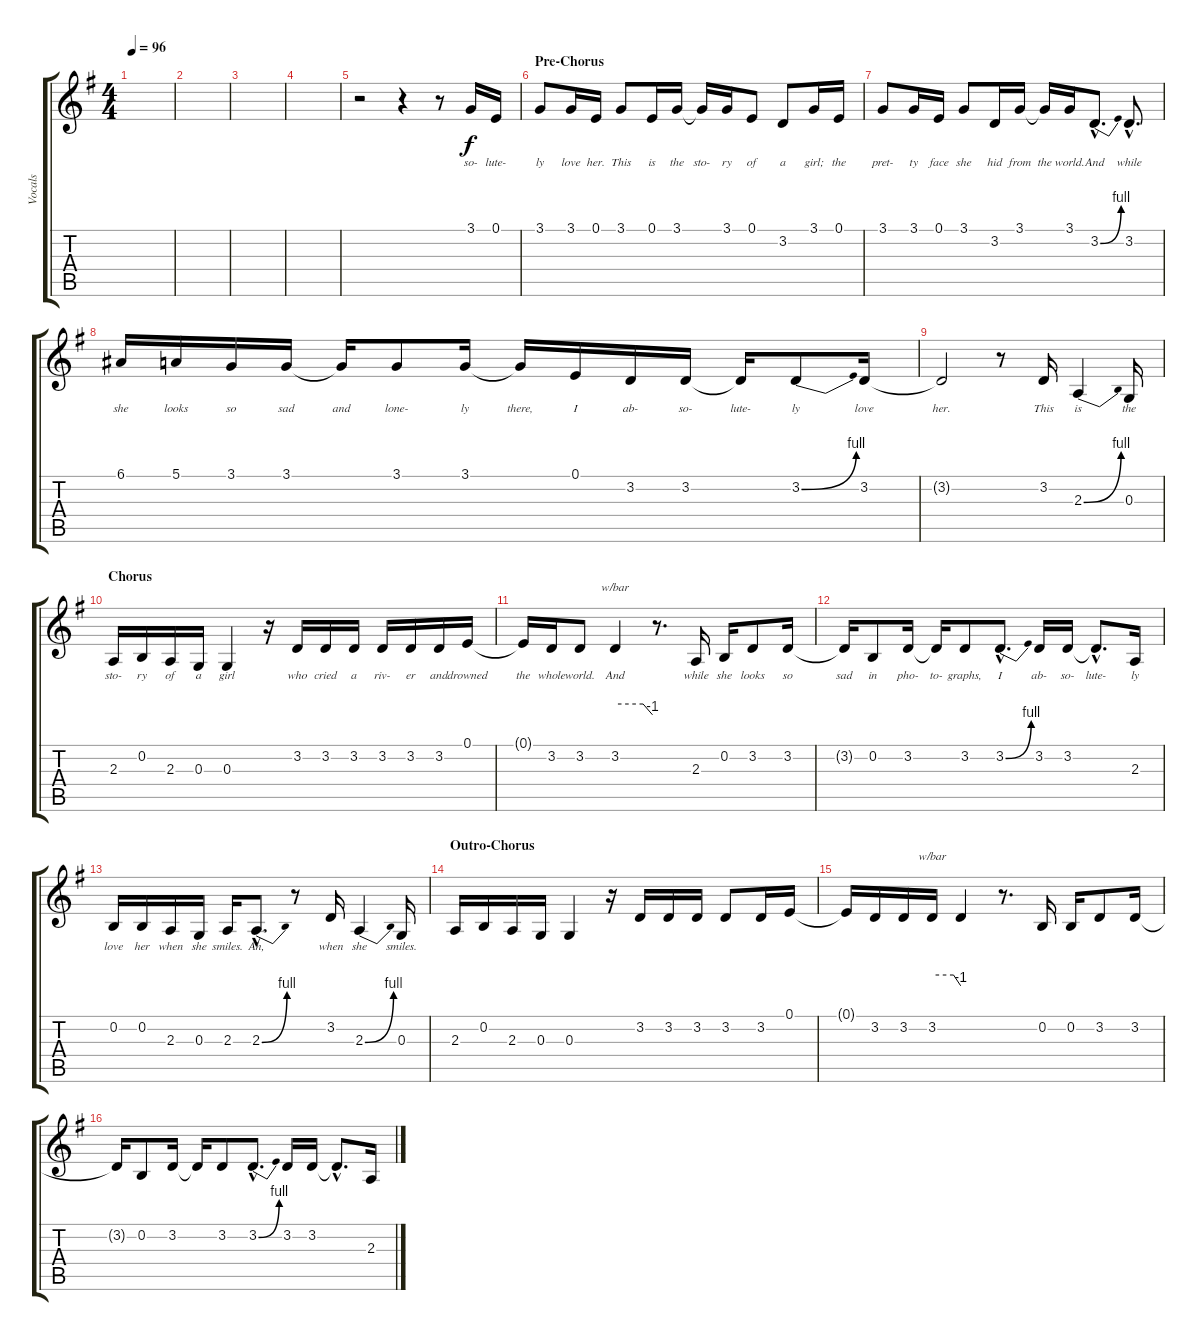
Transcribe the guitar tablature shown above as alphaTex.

\track ("Vocals" "Vocals") {instrument clarinet}
\staff {score tabs}
\tuning (E4 B3 G3 D3 A2 E2) {hide}
\ts (4 4)
\tempo 96
\clef g2
\ks g
|
|
|
|
r.2 r.4 r.8 3.1.16{lyrics (0 "so-") lyrics (1 "") lyrics (2 "") lyrics (3 "") lyrics (4 "")} 0.1.16{lyrics (0 "lute-") lyrics (1 "") lyrics (2 "") lyrics (3 "") lyrics (4 "")} |
\section ("" "Pre-Chorus")
3.1.8{lyrics (0 "ly") lyrics (1 "") lyrics (2 "") lyrics (3 "") lyrics (4 "")} 3.1.16{lyrics (0 "love") lyrics (1 "") lyrics (2 "") lyrics (3 "") lyrics (4 "")} 0.1.16{lyrics (0 "her.") lyrics (1 "") lyrics (2 "") lyrics (3 "") lyrics (4 "")} 3.1.8{lyrics (0 "This") lyrics (1 "") lyrics (2 "") lyrics (3 "") lyrics (4 "")} 0.1.16{lyrics (0 "is") lyrics (1 "") lyrics (2 "") lyrics (3 "") lyrics (4 "")} 3.1.16{lyrics (0 "the") lyrics (1 "") lyrics (2 "") lyrics (3 "") lyrics (4 "")} 3.1{t}.16{lyrics (0 "sto-") lyrics (1 "") lyrics (2 "") lyrics (3 "") lyrics (4 "")} 3.1.16{lyrics (0 "ry") lyrics (1 "") lyrics (2 "") lyrics (3 "") lyrics (4 "")} 0.1.8{lyrics (0 "of") lyrics (1 "") lyrics (2 "") lyrics (3 "") lyrics (4 "")} 3.2.8{lyrics (0 "a") lyrics (1 "") lyrics (2 "") lyrics (3 "") lyrics (4 "")} 3.1.16{lyrics (0 "girl;") lyrics (1 "") lyrics (2 "") lyrics (3 "") lyrics (4 "")} 0.1.16{lyrics (0 "the") lyrics (1 "") lyrics (2 "") lyrics (3 "") lyrics (4 "")} |
3.1.8{lyrics (0 "pret-") lyrics (1 "") lyrics (2 "") lyrics (3 "") lyrics (4 "")} 3.1.16{lyrics (0 "ty") lyrics (1 "") lyrics (2 "") lyrics (3 "") lyrics (4 "")} 0.1.16{lyrics (0 "face") lyrics (1 "") lyrics (2 "") lyrics (3 "") lyrics (4 "")} 3.1.8{lyrics (0 "she") lyrics (1 "") lyrics (2 "") lyrics (3 "") lyrics (4 "")} 3.2.16{lyrics (0 "hid") lyrics (1 "") lyrics (2 "") lyrics (3 "") lyrics (4 "")} 3.1.16{lyrics (0 "from") lyrics (1 "") lyrics (2 "") lyrics (3 "") lyrics (4 "")} 3.1{t}.16{lyrics (0 "the") lyrics (1 "") lyrics (2 "") lyrics (3 "") lyrics (4 "")} 3.1.16{lyrics (0 "world.") lyrics (1 "") lyrics (2 "") lyrics (3 "") lyrics (4 "")} 3.2{be (bend 0 0 60 4) hac}.8{d lyrics (0 "And") lyrics (1 "") lyrics (2 "") lyrics (3 "") lyrics (4 "")} 3.2{hac}.8{d lyrics (0 "while") lyrics (1 "") lyrics (2 "") lyrics (3 "") lyrics (4 "")} |
6.1.16{lyrics (0 "she") lyrics (1 "") lyrics (2 "") lyrics (3 "") lyrics (4 "")} 5.1.16{lyrics (0 "looks") lyrics (1 "") lyrics (2 "") lyrics (3 "") lyrics (4 "")} 3.1.16{lyrics (0 "so") lyrics (1 "") lyrics (2 "") lyrics (3 "") lyrics (4 "")} 3.1.16{lyrics (0 "sad") lyrics (1 "") lyrics (2 "") lyrics (3 "") lyrics (4 "")} 3.1{t}.16{lyrics (0 "and") lyrics (1 "") lyrics (2 "") lyrics (3 "") lyrics (4 "")} 3.1.8{lyrics (0 "lone-") lyrics (1 "") lyrics (2 "") lyrics (3 "") lyrics (4 "")} 3.1.16{lyrics (0 "ly") lyrics (1 "") lyrics (2 "") lyrics (3 "") lyrics (4 "")} 3.1{t}.16{lyrics (0 "there,") lyrics (1 "") lyrics (2 "") lyrics (3 "") lyrics (4 "")} 0.1.16{lyrics (0 "I") lyrics (1 "") lyrics (2 "") lyrics (3 "") lyrics (4 "")} 3.2.16{lyrics (0 "ab-") lyrics (1 "") lyrics (2 "") lyrics (3 "") lyrics (4 "")} 3.2.16{lyrics (0 "so-") lyrics (1 "") lyrics (2 "") lyrics (3 "") lyrics (4 "")} 3.2{t}.16{lyrics (0 "lute-") lyrics (1 "") lyrics (2 "") lyrics (3 "") lyrics (4 "")} 3.2{be (bend 0 0 60 4)}.8{lyrics (0 "ly") lyrics (1 "") lyrics (2 "") lyrics (3 "") lyrics (4 "")} 3.2.16{lyrics (0 "love") lyrics (1 "") lyrics (2 "") lyrics (3 "") lyrics (4 "")} |
3.2{t}.2{lyrics (0 "her.") lyrics (1 "") lyrics (2 "") lyrics (3 "") lyrics (4 "")} r.8 3.2.16{lyrics (0 "This") lyrics (1 "") lyrics (2 "") lyrics (3 "") lyrics (4 "")} 2.3{be (bend 0 0 60 4)}.4{lyrics (0 "is") lyrics (1 "") lyrics (2 "") lyrics (3 "") lyrics (4 "")} 0.3.16{lyrics (0 "the") lyrics (1 "") lyrics (2 "") lyrics (3 "") lyrics (4 "")} |
\section ("" "Chorus")
2.3.16{lyrics (0 "sto-") lyrics (1 "") lyrics (2 "") lyrics (3 "") lyrics (4 "")} 0.2.16{lyrics (0 "ry") lyrics (1 "") lyrics (2 "") lyrics (3 "") lyrics (4 "")} 2.3.16{lyrics (0 "of") lyrics (1 "") lyrics (2 "") lyrics (3 "") lyrics (4 "")} 0.3.16{lyrics (0 "a") lyrics (1 "") lyrics (2 "") lyrics (3 "") lyrics (4 "")} 0.3.4{lyrics (0 "girl") lyrics (1 "") lyrics (2 "") lyrics (3 "") lyrics (4 "")} r.16 3.2.16{lyrics (0 "who") lyrics (1 "") lyrics (2 "") lyrics (3 "") lyrics (4 "")} 3.2.16{lyrics (0 "cried") lyrics (1 "") lyrics (2 "") lyrics (3 "") lyrics (4 "")} 3.2.16{lyrics (0 "a") lyrics (1 "") lyrics (2 "") lyrics (3 "") lyrics (4 "")} 3.2.16{lyrics (0 "riv-") lyrics (1 "") lyrics (2 "") lyrics (3 "") lyrics (4 "")} 3.2.16{lyrics (0 "er") lyrics (1 "") lyrics (2 "") lyrics (3 "") lyrics (4 "")} 3.2.16{lyrics (0 "and") lyrics (1 "") lyrics (2 "") lyrics (3 "") lyrics (4 "")} 0.1.16{lyrics (0 "drowned") lyrics (1 "") lyrics (2 "") lyrics (3 "") lyrics (4 "")} |
0.1{t}.16{lyrics (0 "the") lyrics (1 "") lyrics (2 "") lyrics (3 "") lyrics (4 "")} 3.2.16{lyrics (0 "whole") lyrics (1 "") lyrics (2 "") lyrics (3 "") lyrics (4 "")} 3.2.8{lyrics (0 "world.") lyrics (1 "") lyrics (2 "") lyrics (3 "") lyrics (4 "")} 3.2.4{tbe (custom default 0 0 45 0 60 -4) lyrics (0 "And") lyrics (1 "") lyrics (2 "") lyrics (3 "") lyrics (4 "")} r.8{d} 2.3.16{lyrics (0 "while") lyrics (1 "") lyrics (2 "") lyrics (3 "") lyrics (4 "")} 0.2.16{lyrics (0 "she") lyrics (1 "") lyrics (2 "") lyrics (3 "") lyrics (4 "")} 3.2.8{lyrics (0 "looks") lyrics (1 "") lyrics (2 "") lyrics (3 "") lyrics (4 "")} 3.2.16{lyrics (0 "so") lyrics (1 "") lyrics (2 "") lyrics (3 "") lyrics (4 "")} |
3.2{t}.16{lyrics (0 "sad") lyrics (1 "") lyrics (2 "") lyrics (3 "") lyrics (4 "")} 0.2.8{lyrics (0 "in") lyrics (1 "") lyrics (2 "") lyrics (3 "") lyrics (4 "")} 3.2.16{lyrics (0 "pho-") lyrics (1 "") lyrics (2 "") lyrics (3 "") lyrics (4 "")} 3.2{t}.16{lyrics (0 "to-") lyrics (1 "") lyrics (2 "") lyrics (3 "") lyrics (4 "")} 3.2.8{lyrics (0 "graphs,") lyrics (1 "") lyrics (2 "") lyrics (3 "") lyrics (4 "")} 3.2{be (bend 0 0 60 4) hac}.8{d lyrics (0 "I") lyrics (1 "") lyrics (2 "") lyrics (3 "") lyrics (4 "")} 3.2.16{lyrics (0 "ab-") lyrics (1 "") lyrics (2 "") lyrics (3 "") lyrics (4 "")} 3.2.16{lyrics (0 "so-") lyrics (1 "") lyrics (2 "") lyrics (3 "") lyrics (4 "")} 3.2{hac t}.8{d lyrics (0 "lute-") lyrics (1 "") lyrics (2 "") lyrics (3 "") lyrics (4 "")} 2.3.16{lyrics (0 "ly") lyrics (1 "") lyrics (2 "") lyrics (3 "") lyrics (4 "")} |
0.2.16{lyrics (0 "love") lyrics (1 "") lyrics (2 "") lyrics (3 "") lyrics (4 "")} 0.2.16{lyrics (0 "her") lyrics (1 "") lyrics (2 "") lyrics (3 "") lyrics (4 "")} 2.3.16{lyrics (0 "when") lyrics (1 "") lyrics (2 "") lyrics (3 "") lyrics (4 "")} 0.3.16{lyrics (0 "she") lyrics (1 "") lyrics (2 "") lyrics (3 "") lyrics (4 "")} 2.3.16{lyrics (0 "smiles.") lyrics (1 "") lyrics (2 "") lyrics (3 "") lyrics (4 "")} 2.3{be (bend 0 0 60 4) hac}.8{d lyrics (0 "Ah,") lyrics (1 "") lyrics (2 "") lyrics (3 "") lyrics (4 "")} r.8 3.2.16{lyrics (0 "when") lyrics (1 "") lyrics (2 "") lyrics (3 "") lyrics (4 "")} 2.3{be (bend 0 0 60 4)}.4{lyrics (0 "she") lyrics (1 "") lyrics (2 "") lyrics (3 "") lyrics (4 "")} 0.3.16{lyrics (0 "smiles.") lyrics (1 "") lyrics (2 "") lyrics (3 "") lyrics (4 "")} |
\section ("" "Outro-Chorus")
2.3.16 0.2.16 2.3.16 0.3.16 0.3.4 r.16 3.2.16 3.2.16 3.2.16 3.2.8 3.2.16 0.1.16 |
0.1{t}.16 3.2.16 3.2.16 3.2.16{tbe (custom default 0 0 45 0 60 -4)} 3.2{t}.4 r.8{d} 0.2.16 0.2.16 3.2.8 3.2.16 |
3.2{t}.16 0.2.8 3.2.16 3.2{t}.16 3.2.8 3.2{be (bend 0 0 60 4) hac}.8{d} 3.2.16 3.2.16 3.2{hac t}.8{d} 2.3.16
